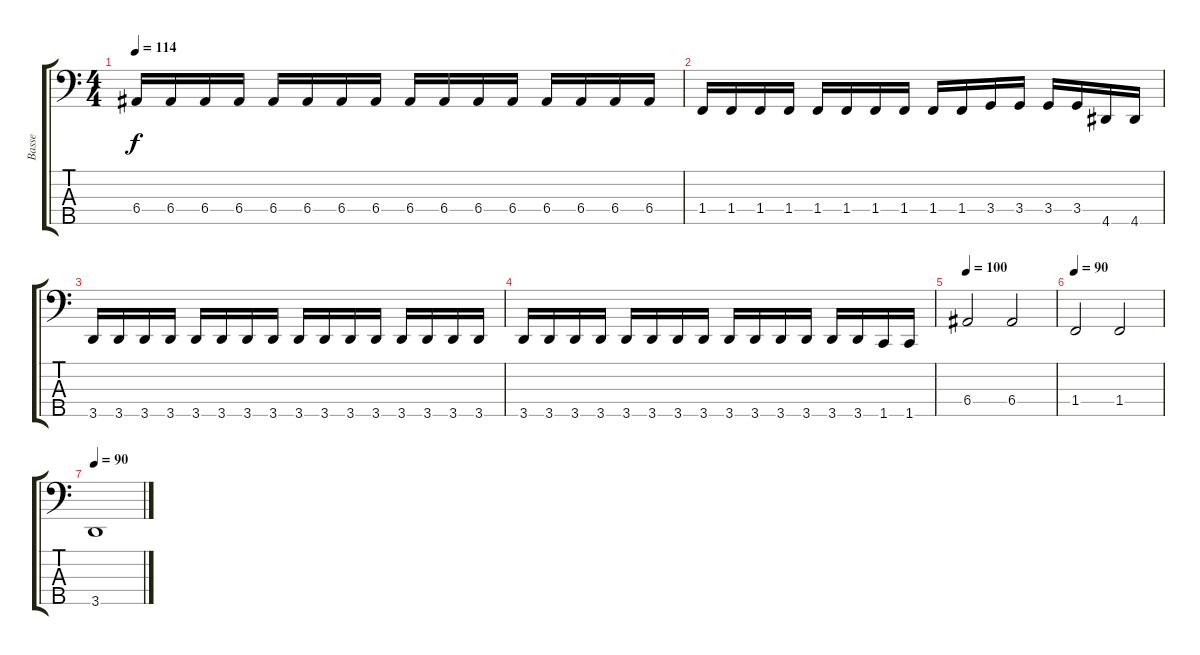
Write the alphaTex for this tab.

\track ("Basse" "Basse") {instrument electricbasspick}
\staff {score tabs}
\tuning (G2 D2 A1 E1 B0) {hide}
\ts (4 4)
\tempo 114
\clef f4
\ks c
6.4.16{dy f} 6.4.16 6.4.16 6.4.16 6.4.16 6.4.16 6.4.16 6.4.16 6.4.16 6.4.16 6.4.16 6.4.16 6.4.16 6.4.16 6.4.16 6.4.16 |
1.4.16 1.4.16 1.4.16 1.4.16 1.4.16 1.4.16 1.4.16 1.4.16 1.4.16 1.4.16 3.4.16 3.4.16 3.4.16 3.4.16 4.5.16 4.5.16 |
3.5.16 3.5.16 3.5.16 3.5.16 3.5.16 3.5.16 3.5.16 3.5.16 3.5.16 3.5.16 3.5.16 3.5.16 3.5.16 3.5.16 3.5.16 3.5.16 |
3.5.16 3.5.16 3.5.16 3.5.16 3.5.16 3.5.16 3.5.16 3.5.16 3.5.16 3.5.16 3.5.16 3.5.16 3.5.16 3.5.16 1.5.16 1.5.16 |
\tempo 100
6.4.2 6.4.2 |
\tempo 90
1.4.2 1.4.2 |
\tempo 90
3.5.1
